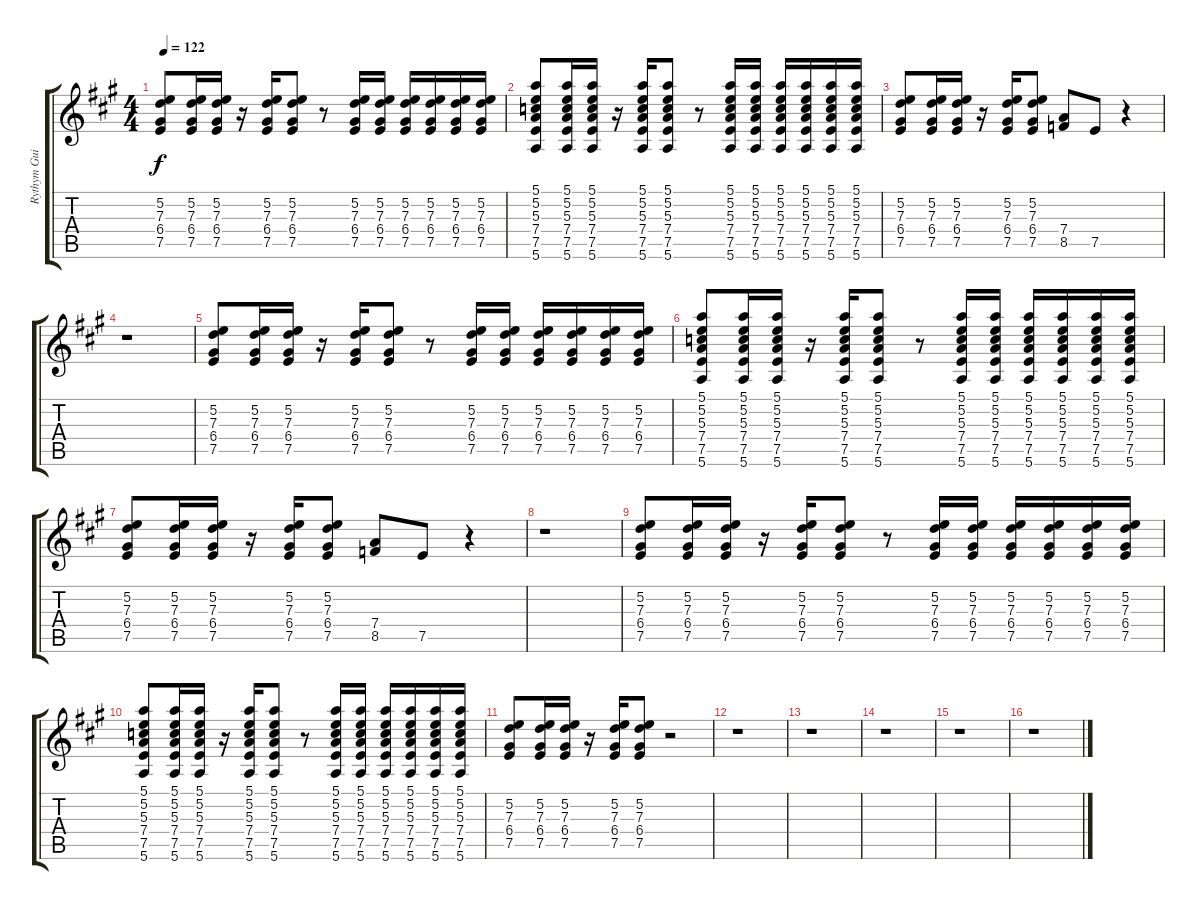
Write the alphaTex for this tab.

\track ("Rythym Guitar" "Rythym Gui") {instrument acousticguitarnylon}
\staff {score tabs}
\tuning (E4 B3 G3 D3 A2 E2) {hide}
\ts (4 4)
\tempo 122
\clef g2
\ks a
(5.2 7.3 6.4 7.5).8{dy f} (5.2 7.3 6.4 7.5).16 (5.2 7.3 6.4 7.5).16 r.16 (5.2 7.3 6.4 7.5).16 (5.2 7.3 6.4 7.5).8 r.8 (5.2 7.3 6.4 7.5).16 (5.2 7.3 6.4 7.5).16 (5.2 7.3 6.4 7.5).16 (5.2 7.3 6.4 7.5).16 (5.2 7.3 6.4 7.5).16 (5.2 7.3 6.4 7.5).16 |
(5.1 5.2 5.3 7.4 7.5 5.6).8 (5.1 5.2 5.3 7.4 7.5 5.6).16 (5.1 5.2 5.3 7.4 7.5 5.6).16 r.16 (5.1 5.2 5.3 7.4 7.5 5.6).16 (5.1 5.2 5.3 7.4 7.5 5.6).8 r.8 (5.1 5.2 5.3 7.4 7.5 5.6).16 (5.1 5.2 5.3 7.4 7.5 5.6).16 (5.1 5.2 5.3 7.4 7.5 5.6).16 (5.1 5.2 5.3 7.4 7.5 5.6).16 (5.1 5.2 5.3 7.4 7.5 5.6).16 (5.1 5.2 5.3 7.4 7.5 5.6).16 |
(5.2 7.3 6.4 7.5).8 (5.2 7.3 6.4 7.5).16 (5.2 7.3 6.4 7.5).16 r.16 (5.2 7.3 6.4 7.5).16 (5.2 7.3 6.4 7.5).8 (7.4 8.5).8 7.5.8 r.4 |
r.1 |
(5.2 7.3 6.4 7.5).8 (5.2 7.3 6.4 7.5).16 (5.2 7.3 6.4 7.5).16 r.16 (5.2 7.3 6.4 7.5).16 (5.2 7.3 6.4 7.5).8 r.8 (5.2 7.3 6.4 7.5).16 (5.2 7.3 6.4 7.5).16 (5.2 7.3 6.4 7.5).16 (5.2 7.3 6.4 7.5).16 (5.2 7.3 6.4 7.5).16 (5.2 7.3 6.4 7.5).16 |
(5.1 5.2 5.3 7.4 7.5 5.6).8 (5.1 5.2 5.3 7.4 7.5 5.6).16 (5.1 5.2 5.3 7.4 7.5 5.6).16 r.16 (5.1 5.2 5.3 7.4 7.5 5.6).16 (5.1 5.2 5.3 7.4 7.5 5.6).8 r.8 (5.1 5.2 5.3 7.4 7.5 5.6).16 (5.1 5.2 5.3 7.4 7.5 5.6).16 (5.1 5.2 5.3 7.4 7.5 5.6).16 (5.1 5.2 5.3 7.4 7.5 5.6).16 (5.1 5.2 5.3 7.4 7.5 5.6).16 (5.1 5.2 5.3 7.4 7.5 5.6).16 |
(5.2 7.3 6.4 7.5).8 (5.2 7.3 6.4 7.5).16 (5.2 7.3 6.4 7.5).16 r.16 (5.2 7.3 6.4 7.5).16 (5.2 7.3 6.4 7.5).8 (7.4 8.5).8 7.5.8 r.4 |
r.1 |
(5.2 7.3 6.4 7.5).8 (5.2 7.3 6.4 7.5).16 (5.2 7.3 6.4 7.5).16 r.16 (5.2 7.3 6.4 7.5).16 (5.2 7.3 6.4 7.5).8 r.8 (5.2 7.3 6.4 7.5).16 (5.2 7.3 6.4 7.5).16 (5.2 7.3 6.4 7.5).16 (5.2 7.3 6.4 7.5).16 (5.2 7.3 6.4 7.5).16 (5.2 7.3 6.4 7.5).16 |
(5.1 5.2 5.3 7.4 7.5 5.6).8 (5.1 5.2 5.3 7.4 7.5 5.6).16 (5.1 5.2 5.3 7.4 7.5 5.6).16 r.16 (5.1 5.2 5.3 7.4 7.5 5.6).16 (5.1 5.2 5.3 7.4 7.5 5.6).8 r.8 (5.1 5.2 5.3 7.4 7.5 5.6).16 (5.1 5.2 5.3 7.4 7.5 5.6).16 (5.1 5.2 5.3 7.4 7.5 5.6).16 (5.1 5.2 5.3 7.4 7.5 5.6).16 (5.1 5.2 5.3 7.4 7.5 5.6).16 (5.1 5.2 5.3 7.4 7.5 5.6).16 |
(5.2 7.3 6.4 7.5).8 (5.2 7.3 6.4 7.5).16 (5.2 7.3 6.4 7.5).16 r.16 (5.2 7.3 6.4 7.5).16 (5.2 7.3 6.4 7.5).8 r.2 |
r.1 |
r.1 |
r.1 |
r.1 |
r.1
